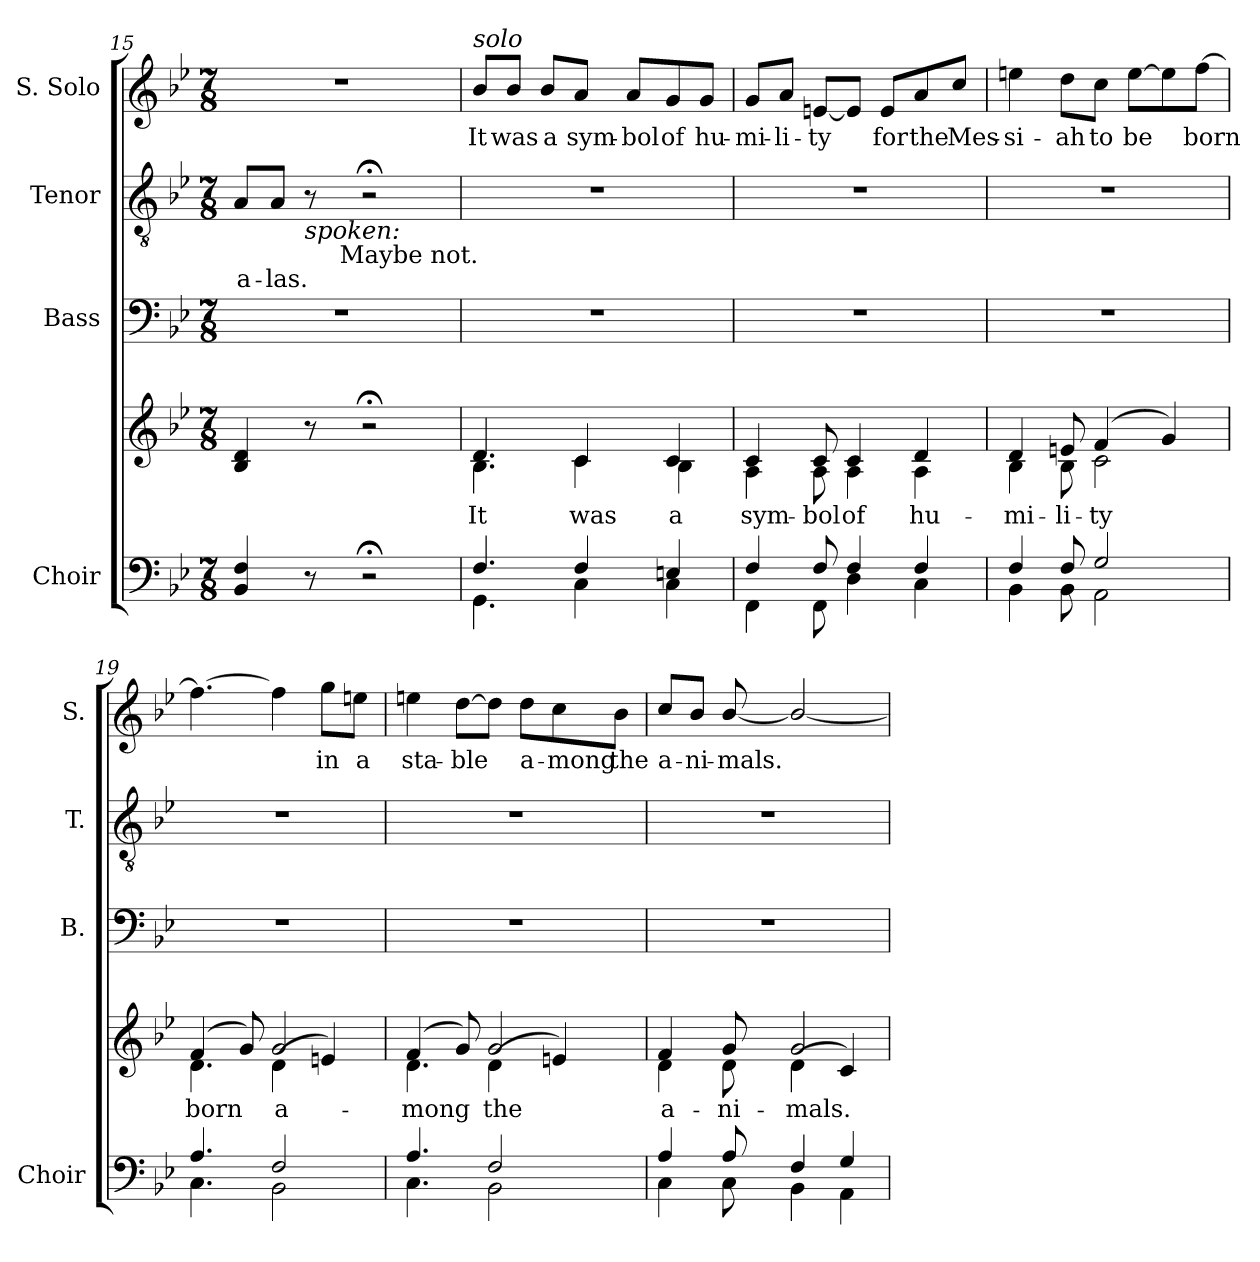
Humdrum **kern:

**kern	**kern	**text	**kern	**kern	**text	**kern	**text
*part4	*part4	*part4	*part3	*part2	*part2	*part1	*part1
*staff5	*staff4	*staff4	*staff3	*staff2	*staff2	*staff1	*staff1
*I"Choir	*	*	*I"Bass	*I"Tenor	*	*I"S. Solo	*
*I'Choir	*	*	*I'B.	*I'T.	*	*I'S.	*
*clefF4	*clefG2	*	*clefF4	*clefGv2	*	*clefG2	*
*	*	*	*	*ITrd7c12	*	*	*
*k[b-e-]	*k[b-e-]	*	*k[b-e-]	*k[b-e-]	*	*k[b-e-]	*
*B-:	*B-:	*	*B-:	*B-:	*	*B-:	*
*M7/8	*M7/8	*	*M7/8	*M7/8	*	*M7/8	*
=15	=15	=15	=15	=15	=15	=15	=15
!	!	!	!LO:N:vis=1	!	!	!	!
!	!	!	!	!	!LO:LY:b:color=#000000	!LO:N:vis=1	!
*	*	*	*	*^	*	*	*
4BB-i/ 4Fi	4B-i/ 4di	.	2..r	8AAi/L	4ryy	-a-	2..r	.
!	!	!	!	!	!	!LO:LY:b:color=#000000	!	!
.	.	.	.	8AAi/J	.	-las.	.	.
!	!	!	!	!LO:TX:b:i:t=spoken&colon;	!	!	!	!
8r	8r	.	.	8r	32ryy	.	.	.
.	.	.	.	.	64ryy	.	.	.
.	.	.	.	.	128ryy	.	.	.
.	.	.	.	.	256ryy	.	.	.
.	.	.	.	.	1024ryy	.	.	.
!	!	!	!	!	!LO:TX:b:t=Maybe not.	!	!	!
.	.	.	.	.	2ryy	.	.	.
2r;	2r;	.	.	2r;	.	.	.	.
.	.	.	.	.	16ryy	.	.	.
.	.	.	.	.	512.ryy	.	.	.
*	*	*	*	*v	*v	*	*	*
=16	=16	=16	=16	=16	=16	=16	=16
*^	*^	*	*	*	*	*	*
*	*	*	*	*	*	*^	*	*	*
!	!	!	!	!LO:LY:b:color=#000000	!LO:N:vis=1	!LO:N:vis=1	!	!	!	!
*	*	*	*	*	*	*v	*v	*	*	*
*	*	*	*	*	*	*^	*	*	*
!	!	!	!	!	!	!	!	!	!LO:TX:a:i:t=solo	!
!	!	!	!	!	!	!	!	!	!	!LO:LY:b:color=#000000
*	*	*	*	*	*	*v	*v	*	*	*
4.Fi/	4.GGi\	4.di/	4.B-i\	It	2..r	2..r	.	8b-i/L	It
!	!	!	!	!	!	!	!	!	!LO:LY:b:color=#000000
.	.	.	.	.	.	.	.	8b-i/J	was
!	!	!	!	!	!	!	!	!	!LO:LY:b:color=#000000
.	.	.	.	.	.	.	.	8b-i/L	a
!	!	!	!	!LO:LY:b:color=#000000	!	!	!	!	!
!	!	!	!	!	!	!	!	!	!LO:LY:b:color=#000000
4Fi/	4Ci\	4ci/	4ci\	was	.	.	.	8ai/J	sym-
!	!	!	!	!	!	!	!	!	!LO:LY:b:color=#000000
.	.	.	.	.	.	.	.	8ai/L	-bol
!	!	!	!	!LO:LY:b:color=#000000	!	!	!	!	!
!	!	!	!	!	!	!	!	!	!LO:LY:b:color=#000000
4Eni/	4Ci\	4ci/	4B-i\	a	.	.	.	8gi/	of
!	!	!	!	!	!	!	!	!	!LO:LY:b:color=#000000
.	.	.	.	.	.	.	.	8gi/J	hu-
=17	=17	=17	=17	=17	=17	=17	=17	=17	=17
!	!	!	!	!LO:LY:b:color=#000000	!LO:N:vis=1	!LO:N:vis=1	!	!	!
!	!	!	!	!	!	!	!	!	!LO:LY:b:color=#000000
4Fi/	4FFi\	4ci/	4Ai\	sym-	2..r	2..r	.	8gi/L	-mi-
!	!	!	!	!	!	!	!	!	!LO:LY:b:color=#000000
.	.	.	.	.	.	.	.	8ai/J	-li-
!	!	!	!	!LO:LY:b:color=#000000	!	!	!	!	!
!	!	!	!	!	!	!	!	!	!LO:LY:b:color=#000000
8Fi/	8FFi\	8ci/	8Ai\	-bol	.	.	.	[8eni/L	-ty
!	!	!	!	!LO:LY:b:color=#000000	!	!	!	!	!
4Fi/	4Di\	4ci/	4Ai\	of	.	.	.	8ei/J]	.
!	!	!	!	!	!	!	!	!	!LO:LY:b:color=#000000
.	.	.	.	.	.	.	.	8ei/L	for
!	!	!	!	!LO:LY:b:color=#000000	!	!	!	!	!
!	!	!	!	!	!	!	!	!	!LO:LY:b:color=#000000
4Fi/	4Ci\	4di/	4Ai\	hu-	.	.	.	8ai/	the
!	!	!	!	!	!	!	!	!	!LO:LY:b:color=#000000
.	.	.	.	.	.	.	.	8cci/J	Mes-
!!LO:LB:g=z
=18	=18	=18	=18	=18	=18	=18	=18	=18	=18
!	!	!	!	!LO:LY:b:color=#000000	!LO:N:vis=1	!LO:N:vis=1	!	!	!
!	!	!	!	!	!	!	!	!	!LO:LY:b:color=#000000
4Fi/	4BB-i\	4di/	4B-i\	-mi-	2..r	2..r	.	4eeni\	-si-
!	!	!	!	!LO:LY:b:color=#000000	!	!	!	!	!
!	!	!	!	!	!	!	!	!	!LO:LY:b:color=#000000
8Fi/	8BB-i\	8eni/	8B-i\	-li-	.	.	.	8ddi\L	-ah
!	!	!	!	!LO:LY:b:color=#000000	!	!	!	!	!
!	!	!	!	!	!	!	!	!	!LO:LY:b:color=#000000
2Gi/	2AAi\	(4fi/	2ci\	-ty	.	.	.	8cci\J	to
!	!	!	!	!	!	!	!	!	!LO:LY:b:color=#000000
.	.	.	.	.	.	.	.	[8eei\L	be
.	.	4gi/)	.	.	.	.	.	8eei\]	.
!	!	!	!	!	!	!	!	!	!LO:LY:b:color=#000000
.	.	.	.	.	.	.	.	[8ffi\J	born
=19	=19	=19	=19	=19	=19	=19	=19	=19	=19
!	!	!	!	!LO:LY:b:color=#000000	!LO:N:vis=1	!LO:N:vis=1	!	!	!
4.Ai/	4.Ci\	(4fi/	4.di\	born	2..r	2..r	.	4.ffi\_	.
.	.	8gi/)	.	.	.	.	.	.	.
!	!	!	!	!LO:LY:b:color=#000000	!	!	!	!	!
2Fi/	2BB-i\	2gi/	(4di\	a-	.	.	.	4ffi\]	.
!	!	!	!	!	!	!	!	!	!LO:LY:b:color=#000000
.	.	.	4eni/)	.	.	.	.	8ggi\L	in
!	!	!	!	!	!	!	!	!	!LO:LY:b:color=#000000
.	.	.	.	.	.	.	.	8eeni\J	a
=20	=20	=20	=20	=20	=20	=20	=20	=20	=20
!	!	!	!	!LO:LY:b:color=#000000	!LO:N:vis=1	!LO:N:vis=1	!	!	!
!	!	!	!	!	!	!	!	!	!LO:LY:b:color=#000000
4.Ai/	4.Ci\	(4fi/	4.di\	-mong	2..r	2..r	.	4eeni\	sta-
!	!	!	!	!	!	!	!	!	!LO:LY:b:color=#000000
.	.	8gi/)	.	.	.	.	.	[8ddi\L	-ble
!	!	!	!	!LO:LY:b:color=#000000	!	!	!	!	!
2Fi/	2BB-i\	2gi/	(4di\	the	.	.	.	8ddi\J]	.
!	!	!	!	!	!	!	!	!	!LO:LY:b:color=#000000
.	.	.	.	.	.	.	.	8ddi\L	a-
!	!	!	!	!	!	!	!	!	!LO:LY:b:color=#000000
.	.	.	4eni/)	.	.	.	.	8cci\	-mong
!	!	!	!	!	!	!	!	!	!LO:LY:b:color=#000000
.	.	.	.	.	.	.	.	8b-i\J	the
=21	=21	=21	=21	=21	=21	=21	=21	=21	=21
!	!	!	!	!LO:LY:b:color=#000000	!LO:N:vis=1	!LO:N:vis=1	!	!	!
!	!	!	!	!	!	!	!	!	!LO:LY:b:color=#000000
4Ai/	4Ci\	4fi/	4di\	a-	2..r	2..r	.	8cci/L	a-
!	!	!	!	!	!	!	!	!	!LO:LY:b:color=#000000
.	.	.	.	.	.	.	.	8b-i/J	-ni-
!	!	!	!	!LO:LY:b:color=#000000	!	!	!	!	!
!	!	!	!	!	!	!	!	!	!LO:LY:b:color=#000000
8Ai/	8Ci\	8gi/	8di\	-ni-	.	.	.	[8b-i/	-mals.
!	!	!	!	!LO:LY:b:color=#000000	!	!	!	!	!
4Fi/	4BB-i\	2gi/	(4di\	-mals.	.	.	.	2b-i/_	.
4Gi/	4AAi\	.	4ci/)	.	.	.	.	.	.
*v	*v	*	*	*	*	*	*	*	*
*	*v	*v	*	*	*	*	*	*
=	=	=	=	=	=	=	=
*-	*-	*-	*-	*-	*-	*-	*-
